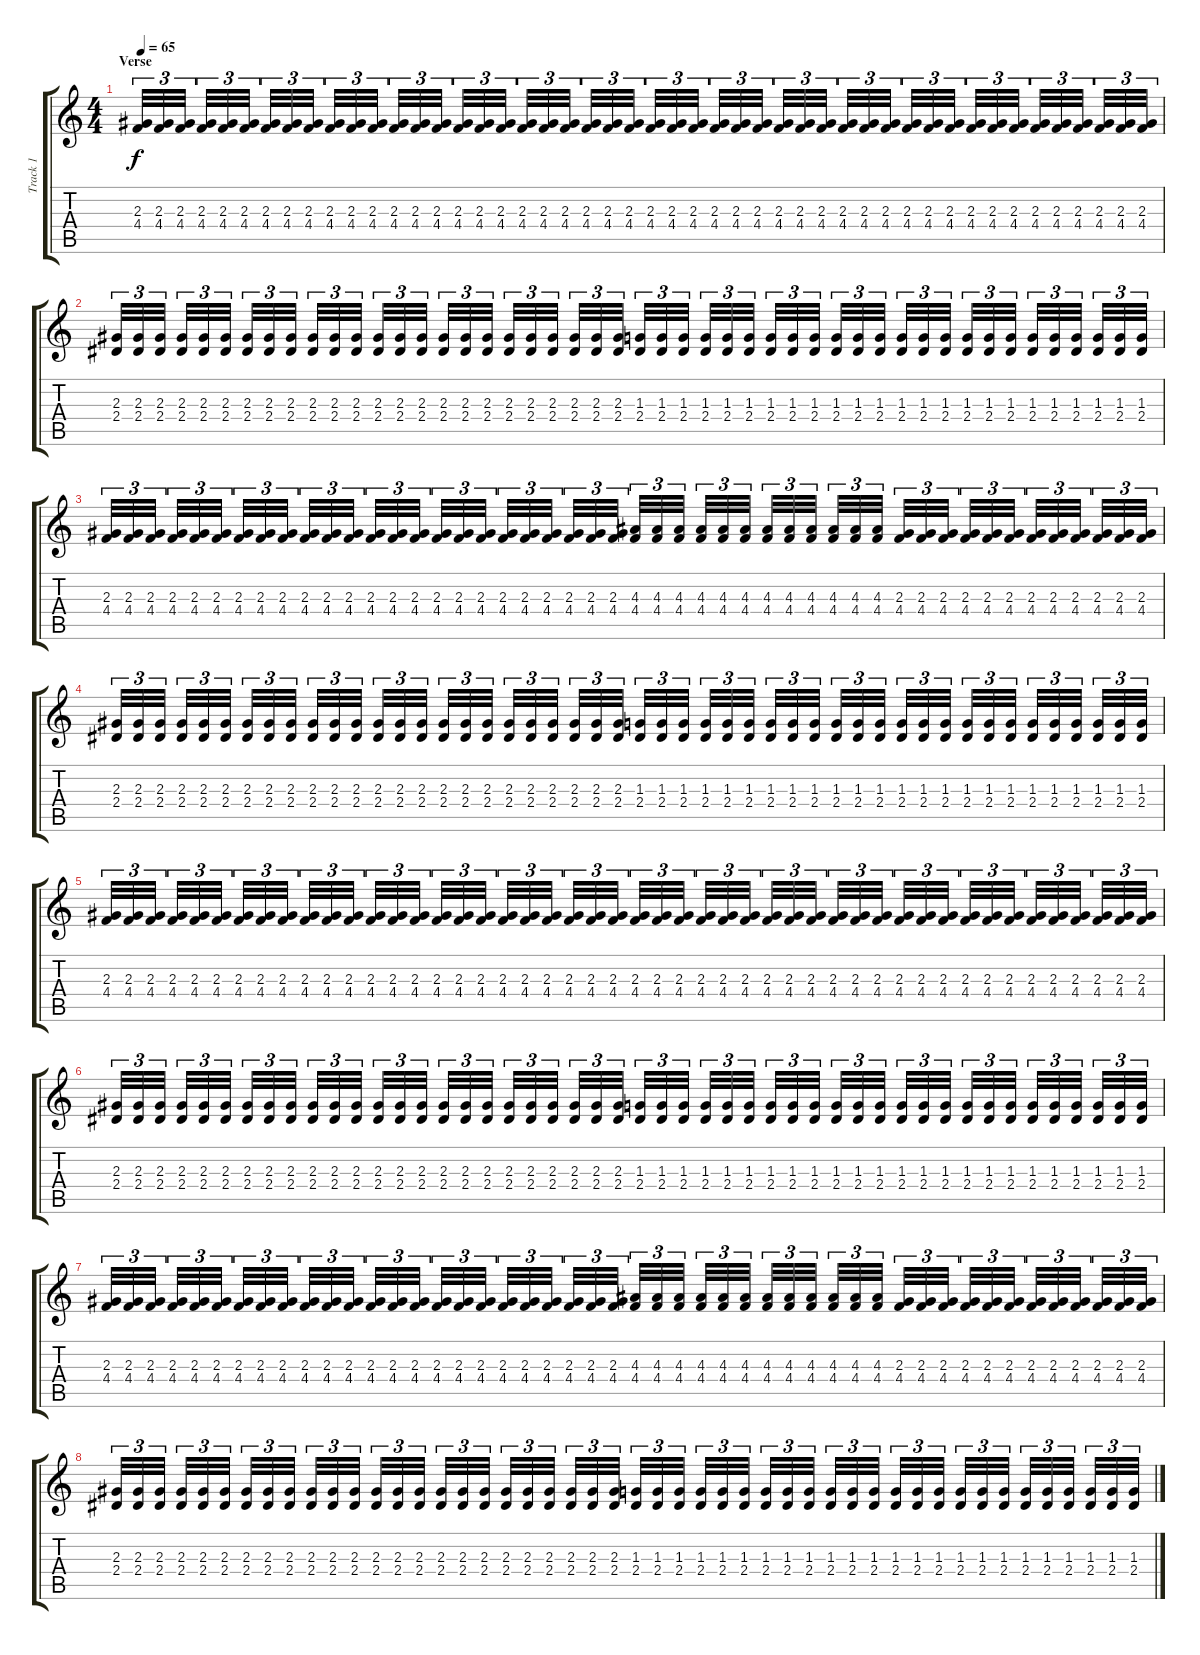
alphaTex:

\track ("Track 1" "Track 1") {instrument distortionguitar}
\staff {score tabs}
\tuning (Eb4 Bb3 Gb3 Db3 Ab2 Eb2) {hide}
\ts (4 4)
\section ("" "Verse")
\tempo 65
\clef g2
\ks c
(2.3 4.4).32{tu (3 2) dy f} (2.3 4.4).32{tu (3 2)} (2.3 4.4).32{tu (3 2) beam splitsecondary} (2.3 4.4).32{tu (3 2)} (2.3 4.4).32{tu (3 2)} (2.3 4.4).32{tu (3 2) beam splitsecondary} (2.3 4.4).32{tu (3 2)} (2.3 4.4).32{tu (3 2)} (2.3 4.4).32{tu (3 2) beam splitsecondary} (2.3 4.4).32{tu (3 2)} (2.3 4.4).32{tu (3 2)} (2.3 4.4).32{tu (3 2)} (2.3 4.4).32{tu (3 2)} (2.3 4.4).32{tu (3 2)} (2.3 4.4).32{tu (3 2) beam splitsecondary} (2.3 4.4).32{tu (3 2)} (2.3 4.4).32{tu (3 2)} (2.3 4.4).32{tu (3 2) beam splitsecondary} (2.3 4.4).32{tu (3 2)} (2.3 4.4).32{tu (3 2)} (2.3 4.4).32{tu (3 2) beam splitsecondary} (2.3 4.4).32{tu (3 2)} (2.3 4.4).32{tu (3 2)} (2.3 4.4).32{tu (3 2)} (2.3 4.4).32{tu (3 2)} (2.3 4.4).32{tu (3 2)} (2.3 4.4).32{tu (3 2) beam splitsecondary} (2.3 4.4).32{tu (3 2)} (2.3 4.4).32{tu (3 2)} (2.3 4.4).32{tu (3 2) beam splitsecondary} (2.3 4.4).32{tu (3 2)} (2.3 4.4).32{tu (3 2)} (2.3 4.4).32{tu (3 2) beam splitsecondary} (2.3 4.4).32{tu (3 2)} (2.3 4.4).32{tu (3 2)} (2.3 4.4).32{tu (3 2)} (2.3 4.4).32{tu (3 2)} (2.3 4.4).32{tu (3 2)} (2.3 4.4).32{tu (3 2) beam splitsecondary} (2.3 4.4).32{tu (3 2)} (2.3 4.4).32{tu (3 2)} (2.3 4.4).32{tu (3 2) beam splitsecondary} (2.3 4.4).32{tu (3 2)} (2.3 4.4).32{tu (3 2)} (2.3 4.4).32{tu (3 2) beam splitsecondary} (2.3 4.4).32{tu (3 2)} (2.3 4.4).32{tu (3 2)} (2.3 4.4).32{tu (3 2)} |
(2.3 2.4).32{tu (3 2)} (2.3 2.4).32{tu (3 2)} (2.3 2.4).32{tu (3 2) beam splitsecondary} (2.3 2.4).32{tu (3 2)} (2.3 2.4).32{tu (3 2)} (2.3 2.4).32{tu (3 2) beam splitsecondary} (2.3 2.4).32{tu (3 2)} (2.3 2.4).32{tu (3 2)} (2.3 2.4).32{tu (3 2) beam splitsecondary} (2.3 2.4).32{tu (3 2)} (2.3 2.4).32{tu (3 2)} (2.3 2.4).32{tu (3 2)} (2.3 2.4).32{tu (3 2)} (2.3 2.4).32{tu (3 2)} (2.3 2.4).32{tu (3 2) beam splitsecondary} (2.3 2.4).32{tu (3 2)} (2.3 2.4).32{tu (3 2)} (2.3 2.4).32{tu (3 2) beam splitsecondary} (2.3 2.4).32{tu (3 2)} (2.3 2.4).32{tu (3 2)} (2.3 2.4).32{tu (3 2) beam splitsecondary} (2.3 2.4).32{tu (3 2)} (2.3 2.4).32{tu (3 2)} (2.3 2.4).32{tu (3 2)} (1.3 2.4).32{tu (3 2)} (1.3 2.4).32{tu (3 2)} (1.3 2.4).32{tu (3 2) beam splitsecondary} (1.3 2.4).32{tu (3 2)} (1.3 2.4).32{tu (3 2)} (1.3 2.4).32{tu (3 2) beam splitsecondary} (1.3 2.4).32{tu (3 2)} (1.3 2.4).32{tu (3 2)} (1.3 2.4).32{tu (3 2) beam splitsecondary} (1.3 2.4).32{tu (3 2)} (1.3 2.4).32{tu (3 2)} (1.3 2.4).32{tu (3 2)} (1.3 2.4).32{tu (3 2)} (1.3 2.4).32{tu (3 2)} (1.3 2.4).32{tu (3 2) beam splitsecondary} (1.3 2.4).32{tu (3 2)} (1.3 2.4).32{tu (3 2)} (1.3 2.4).32{tu (3 2) beam splitsecondary} (1.3 2.4).32{tu (3 2)} (1.3 2.4).32{tu (3 2)} (1.3 2.4).32{tu (3 2) beam splitsecondary} (1.3 2.4).32{tu (3 2)} (1.3 2.4).32{tu (3 2)} (1.3 2.4).32{tu (3 2)} |
(2.3 4.4).32{tu (3 2)} (2.3 4.4).32{tu (3 2)} (2.3 4.4).32{tu (3 2) beam splitsecondary} (2.3 4.4).32{tu (3 2)} (2.3 4.4).32{tu (3 2)} (2.3 4.4).32{tu (3 2) beam splitsecondary} (2.3 4.4).32{tu (3 2)} (2.3 4.4).32{tu (3 2)} (2.3 4.4).32{tu (3 2) beam splitsecondary} (2.3 4.4).32{tu (3 2)} (2.3 4.4).32{tu (3 2)} (2.3 4.4).32{tu (3 2)} (2.3 4.4).32{tu (3 2)} (2.3 4.4).32{tu (3 2)} (2.3 4.4).32{tu (3 2) beam splitsecondary} (2.3 4.4).32{tu (3 2)} (2.3 4.4).32{tu (3 2)} (2.3 4.4).32{tu (3 2) beam splitsecondary} (2.3 4.4).32{tu (3 2)} (2.3 4.4).32{tu (3 2)} (2.3 4.4).32{tu (3 2) beam splitsecondary} (2.3 4.4).32{tu (3 2)} (2.3 4.4).32{tu (3 2)} (2.3 4.4).32{tu (3 2)} (4.3 4.4).32{tu (3 2)} (4.3 4.4).32{tu (3 2)} (4.3 4.4).32{tu (3 2) beam splitsecondary} (4.3 4.4).32{tu (3 2)} (4.3 4.4).32{tu (3 2)} (4.3 4.4).32{tu (3 2) beam splitsecondary} (4.3 4.4).32{tu (3 2)} (4.3 4.4).32{tu (3 2)} (4.3 4.4).32{tu (3 2) beam splitsecondary} (4.3 4.4).32{tu (3 2)} (4.3 4.4).32{tu (3 2)} (4.3 4.4).32{tu (3 2)} (2.3 4.4).32{tu (3 2)} (2.3 4.4).32{tu (3 2)} (2.3 4.4).32{tu (3 2) beam splitsecondary} (2.3 4.4).32{tu (3 2)} (2.3 4.4).32{tu (3 2)} (2.3 4.4).32{tu (3 2) beam splitsecondary} (2.3 4.4).32{tu (3 2)} (2.3 4.4).32{tu (3 2)} (2.3 4.4).32{tu (3 2) beam splitsecondary} (2.3 4.4).32{tu (3 2)} (2.3 4.4).32{tu (3 2)} (2.3 4.4).32{tu (3 2)} |
(2.3 2.4).32{tu (3 2)} (2.3 2.4).32{tu (3 2)} (2.3 2.4).32{tu (3 2) beam splitsecondary} (2.3 2.4).32{tu (3 2)} (2.3 2.4).32{tu (3 2)} (2.3 2.4).32{tu (3 2) beam splitsecondary} (2.3 2.4).32{tu (3 2)} (2.3 2.4).32{tu (3 2)} (2.3 2.4).32{tu (3 2) beam splitsecondary} (2.3 2.4).32{tu (3 2)} (2.3 2.4).32{tu (3 2)} (2.3 2.4).32{tu (3 2)} (2.3 2.4).32{tu (3 2)} (2.3 2.4).32{tu (3 2)} (2.3 2.4).32{tu (3 2) beam splitsecondary} (2.3 2.4).32{tu (3 2)} (2.3 2.4).32{tu (3 2)} (2.3 2.4).32{tu (3 2) beam splitsecondary} (2.3 2.4).32{tu (3 2)} (2.3 2.4).32{tu (3 2)} (2.3 2.4).32{tu (3 2) beam splitsecondary} (2.3 2.4).32{tu (3 2)} (2.3 2.4).32{tu (3 2)} (2.3 2.4).32{tu (3 2)} (1.3 2.4).32{tu (3 2)} (1.3 2.4).32{tu (3 2)} (1.3 2.4).32{tu (3 2) beam splitsecondary} (1.3 2.4).32{tu (3 2)} (1.3 2.4).32{tu (3 2)} (1.3 2.4).32{tu (3 2) beam splitsecondary} (1.3 2.4).32{tu (3 2)} (1.3 2.4).32{tu (3 2)} (1.3 2.4).32{tu (3 2) beam splitsecondary} (1.3 2.4).32{tu (3 2)} (1.3 2.4).32{tu (3 2)} (1.3 2.4).32{tu (3 2)} (1.3 2.4).32{tu (3 2)} (1.3 2.4).32{tu (3 2)} (1.3 2.4).32{tu (3 2) beam splitsecondary} (1.3 2.4).32{tu (3 2)} (1.3 2.4).32{tu (3 2)} (1.3 2.4).32{tu (3 2) beam splitsecondary} (1.3 2.4).32{tu (3 2)} (1.3 2.4).32{tu (3 2)} (1.3 2.4).32{tu (3 2) beam splitsecondary} (1.3 2.4).32{tu (3 2)} (1.3 2.4).32{tu (3 2)} (1.3 2.4).32{tu (3 2)} |
(2.3 4.4).32{tu (3 2)} (2.3 4.4).32{tu (3 2)} (2.3 4.4).32{tu (3 2) beam splitsecondary} (2.3 4.4).32{tu (3 2)} (2.3 4.4).32{tu (3 2)} (2.3 4.4).32{tu (3 2) beam splitsecondary} (2.3 4.4).32{tu (3 2)} (2.3 4.4).32{tu (3 2)} (2.3 4.4).32{tu (3 2) beam splitsecondary} (2.3 4.4).32{tu (3 2)} (2.3 4.4).32{tu (3 2)} (2.3 4.4).32{tu (3 2)} (2.3 4.4).32{tu (3 2)} (2.3 4.4).32{tu (3 2)} (2.3 4.4).32{tu (3 2) beam splitsecondary} (2.3 4.4).32{tu (3 2)} (2.3 4.4).32{tu (3 2)} (2.3 4.4).32{tu (3 2) beam splitsecondary} (2.3 4.4).32{tu (3 2)} (2.3 4.4).32{tu (3 2)} (2.3 4.4).32{tu (3 2) beam splitsecondary} (2.3 4.4).32{tu (3 2)} (2.3 4.4).32{tu (3 2)} (2.3 4.4).32{tu (3 2)} (2.3 4.4).32{tu (3 2)} (2.3 4.4).32{tu (3 2)} (2.3 4.4).32{tu (3 2) beam splitsecondary} (2.3 4.4).32{tu (3 2)} (2.3 4.4).32{tu (3 2)} (2.3 4.4).32{tu (3 2) beam splitsecondary} (2.3 4.4).32{tu (3 2)} (2.3 4.4).32{tu (3 2)} (2.3 4.4).32{tu (3 2) beam splitsecondary} (2.3 4.4).32{tu (3 2)} (2.3 4.4).32{tu (3 2)} (2.3 4.4).32{tu (3 2)} (2.3 4.4).32{tu (3 2)} (2.3 4.4).32{tu (3 2)} (2.3 4.4).32{tu (3 2) beam splitsecondary} (2.3 4.4).32{tu (3 2)} (2.3 4.4).32{tu (3 2)} (2.3 4.4).32{tu (3 2) beam splitsecondary} (2.3 4.4).32{tu (3 2)} (2.3 4.4).32{tu (3 2)} (2.3 4.4).32{tu (3 2) beam splitsecondary} (2.3 4.4).32{tu (3 2)} (2.3 4.4).32{tu (3 2)} (2.3 4.4).32{tu (3 2)} |
(2.3 2.4).32{tu (3 2)} (2.3 2.4).32{tu (3 2)} (2.3 2.4).32{tu (3 2) beam splitsecondary} (2.3 2.4).32{tu (3 2)} (2.3 2.4).32{tu (3 2)} (2.3 2.4).32{tu (3 2) beam splitsecondary} (2.3 2.4).32{tu (3 2)} (2.3 2.4).32{tu (3 2)} (2.3 2.4).32{tu (3 2) beam splitsecondary} (2.3 2.4).32{tu (3 2)} (2.3 2.4).32{tu (3 2)} (2.3 2.4).32{tu (3 2)} (2.3 2.4).32{tu (3 2)} (2.3 2.4).32{tu (3 2)} (2.3 2.4).32{tu (3 2) beam splitsecondary} (2.3 2.4).32{tu (3 2)} (2.3 2.4).32{tu (3 2)} (2.3 2.4).32{tu (3 2) beam splitsecondary} (2.3 2.4).32{tu (3 2)} (2.3 2.4).32{tu (3 2)} (2.3 2.4).32{tu (3 2) beam splitsecondary} (2.3 2.4).32{tu (3 2)} (2.3 2.4).32{tu (3 2)} (2.3 2.4).32{tu (3 2)} (1.3 2.4).32{tu (3 2)} (1.3 2.4).32{tu (3 2)} (1.3 2.4).32{tu (3 2) beam splitsecondary} (1.3 2.4).32{tu (3 2)} (1.3 2.4).32{tu (3 2)} (1.3 2.4).32{tu (3 2) beam splitsecondary} (1.3 2.4).32{tu (3 2)} (1.3 2.4).32{tu (3 2)} (1.3 2.4).32{tu (3 2) beam splitsecondary} (1.3 2.4).32{tu (3 2)} (1.3 2.4).32{tu (3 2)} (1.3 2.4).32{tu (3 2)} (1.3 2.4).32{tu (3 2)} (1.3 2.4).32{tu (3 2)} (1.3 2.4).32{tu (3 2) beam splitsecondary} (1.3 2.4).32{tu (3 2)} (1.3 2.4).32{tu (3 2)} (1.3 2.4).32{tu (3 2) beam splitsecondary} (1.3 2.4).32{tu (3 2)} (1.3 2.4).32{tu (3 2)} (1.3 2.4).32{tu (3 2) beam splitsecondary} (1.3 2.4).32{tu (3 2)} (1.3 2.4).32{tu (3 2)} (1.3 2.4).32{tu (3 2)} |
(2.3 4.4).32{tu (3 2)} (2.3 4.4).32{tu (3 2)} (2.3 4.4).32{tu (3 2) beam splitsecondary} (2.3 4.4).32{tu (3 2)} (2.3 4.4).32{tu (3 2)} (2.3 4.4).32{tu (3 2) beam splitsecondary} (2.3 4.4).32{tu (3 2)} (2.3 4.4).32{tu (3 2)} (2.3 4.4).32{tu (3 2) beam splitsecondary} (2.3 4.4).32{tu (3 2)} (2.3 4.4).32{tu (3 2)} (2.3 4.4).32{tu (3 2)} (2.3 4.4).32{tu (3 2)} (2.3 4.4).32{tu (3 2)} (2.3 4.4).32{tu (3 2) beam splitsecondary} (2.3 4.4).32{tu (3 2)} (2.3 4.4).32{tu (3 2)} (2.3 4.4).32{tu (3 2) beam splitsecondary} (2.3 4.4).32{tu (3 2)} (2.3 4.4).32{tu (3 2)} (2.3 4.4).32{tu (3 2) beam splitsecondary} (2.3 4.4).32{tu (3 2)} (2.3 4.4).32{tu (3 2)} (2.3 4.4).32{tu (3 2)} (4.3 4.4).32{tu (3 2)} (4.3 4.4).32{tu (3 2)} (4.3 4.4).32{tu (3 2) beam splitsecondary} (4.3 4.4).32{tu (3 2)} (4.3 4.4).32{tu (3 2)} (4.3 4.4).32{tu (3 2) beam splitsecondary} (4.3 4.4).32{tu (3 2)} (4.3 4.4).32{tu (3 2)} (4.3 4.4).32{tu (3 2) beam splitsecondary} (4.3 4.4).32{tu (3 2)} (4.3 4.4).32{tu (3 2)} (4.3 4.4).32{tu (3 2)} (2.3 4.4).32{tu (3 2)} (2.3 4.4).32{tu (3 2)} (2.3 4.4).32{tu (3 2) beam splitsecondary} (2.3 4.4).32{tu (3 2)} (2.3 4.4).32{tu (3 2)} (2.3 4.4).32{tu (3 2) beam splitsecondary} (2.3 4.4).32{tu (3 2)} (2.3 4.4).32{tu (3 2)} (2.3 4.4).32{tu (3 2) beam splitsecondary} (2.3 4.4).32{tu (3 2)} (2.3 4.4).32{tu (3 2)} (2.3 4.4).32{tu (3 2)} |
(2.3 2.4).32{tu (3 2)} (2.3 2.4).32{tu (3 2)} (2.3 2.4).32{tu (3 2) beam splitsecondary} (2.3 2.4).32{tu (3 2)} (2.3 2.4).32{tu (3 2)} (2.3 2.4).32{tu (3 2) beam splitsecondary} (2.3 2.4).32{tu (3 2)} (2.3 2.4).32{tu (3 2)} (2.3 2.4).32{tu (3 2) beam splitsecondary} (2.3 2.4).32{tu (3 2)} (2.3 2.4).32{tu (3 2)} (2.3 2.4).32{tu (3 2)} (2.3 2.4).32{tu (3 2)} (2.3 2.4).32{tu (3 2)} (2.3 2.4).32{tu (3 2) beam splitsecondary} (2.3 2.4).32{tu (3 2)} (2.3 2.4).32{tu (3 2)} (2.3 2.4).32{tu (3 2) beam splitsecondary} (2.3 2.4).32{tu (3 2)} (2.3 2.4).32{tu (3 2)} (2.3 2.4).32{tu (3 2) beam splitsecondary} (2.3 2.4).32{tu (3 2)} (2.3 2.4).32{tu (3 2)} (2.3 2.4).32{tu (3 2)} (1.3 2.4).32{tu (3 2)} (1.3 2.4).32{tu (3 2)} (1.3 2.4).32{tu (3 2) beam splitsecondary} (1.3 2.4).32{tu (3 2)} (1.3 2.4).32{tu (3 2)} (1.3 2.4).32{tu (3 2) beam splitsecondary} (1.3 2.4).32{tu (3 2)} (1.3 2.4).32{tu (3 2)} (1.3 2.4).32{tu (3 2) beam splitsecondary} (1.3 2.4).32{tu (3 2)} (1.3 2.4).32{tu (3 2)} (1.3 2.4).32{tu (3 2)} (1.3 2.4).32{tu (3 2)} (1.3 2.4).32{tu (3 2)} (1.3 2.4).32{tu (3 2) beam splitsecondary} (1.3 2.4).32{tu (3 2)} (1.3 2.4).32{tu (3 2)} (1.3 2.4).32{tu (3 2) beam splitsecondary} (1.3 2.4).32{tu (3 2)} (1.3 2.4).32{tu (3 2)} (1.3 2.4).32{tu (3 2) beam splitsecondary} (1.3 2.4).32{tu (3 2)} (1.3 2.4).32{tu (3 2)} (1.3 2.4).32{tu (3 2)}
